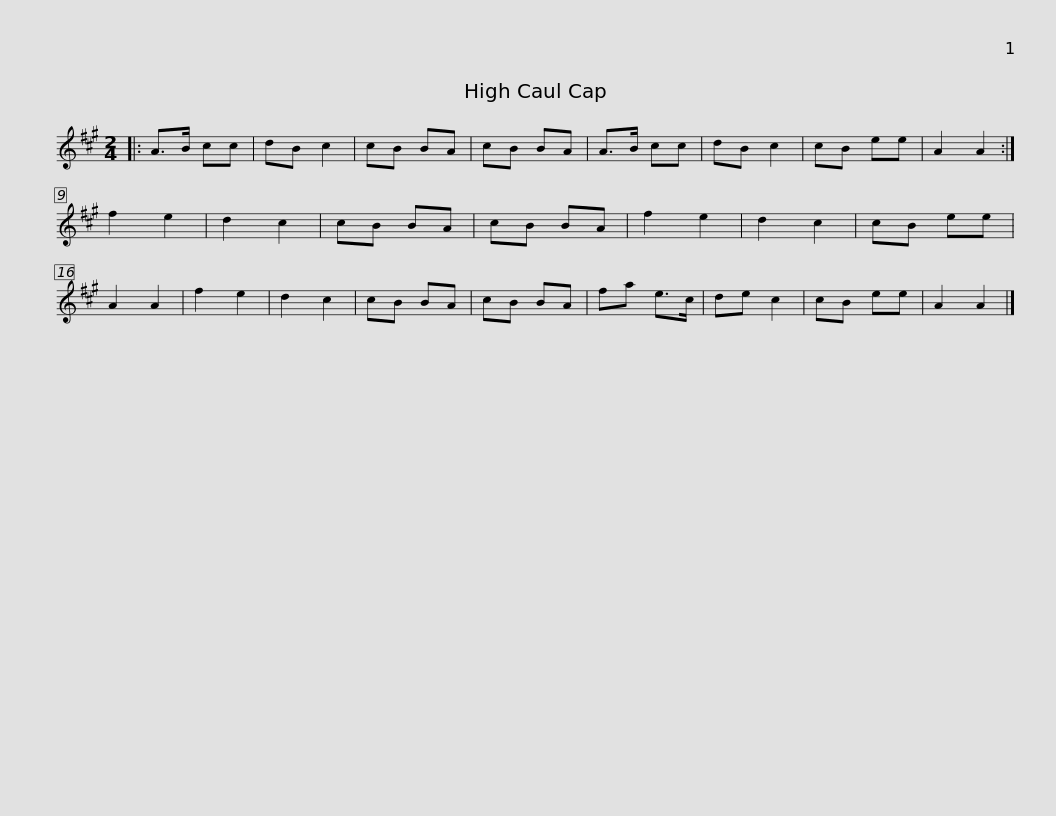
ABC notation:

X:1
L:1/8
M:2/4
I:linebreak $
K:A
V:1 treble
V:1
|: A>B cc | dB c2 | cB BA | cB BA | A>B cc | %5
 dB c2 | cB ee | A2 A2 :| f2 e2 | d2 c2 | %10
 cB BA |$ cB BA | f2 e2 | d2 c2 | cB ee | %15
 A2 A2 | f2 e2 | d2 c2 | cB BA | cB BA | %20
 fa e>c | de c2 | cB ee | A2 A2 |] %24
